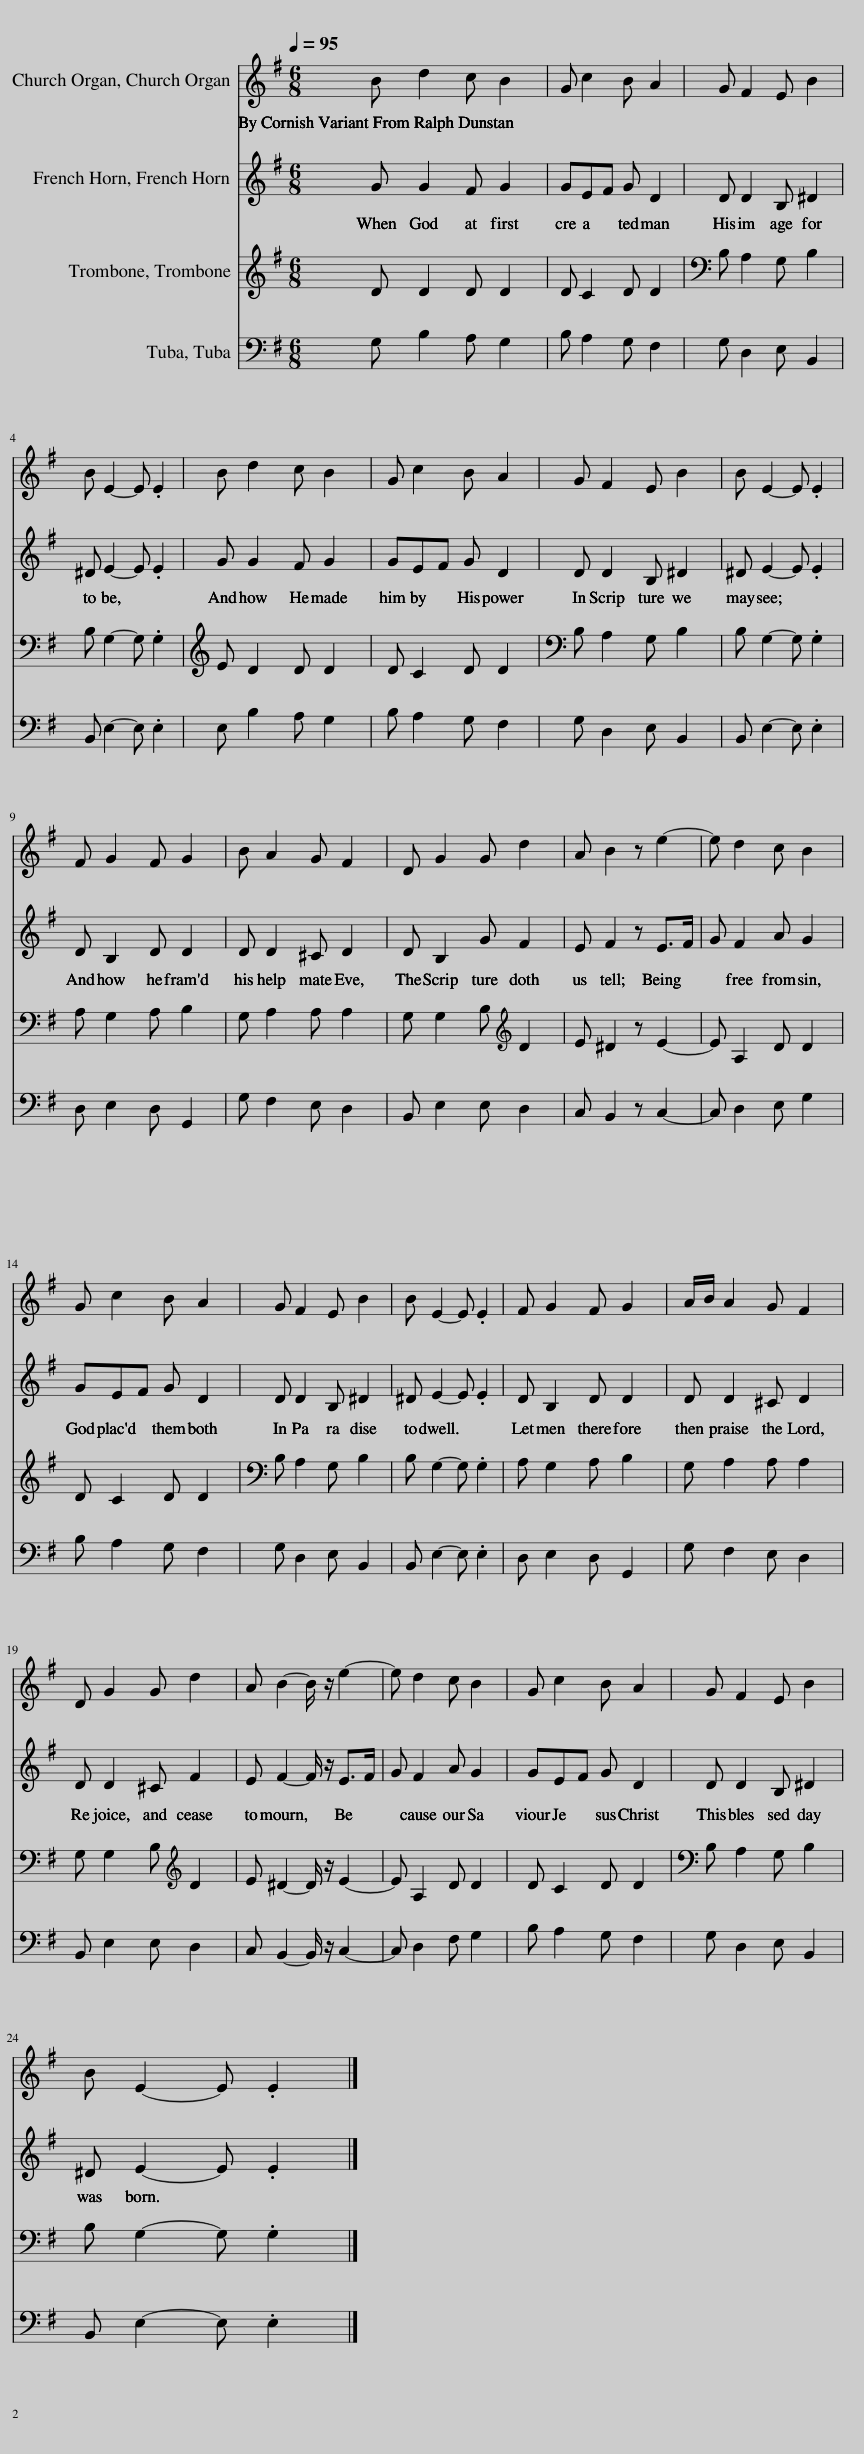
X:1
%%score 1 2 3 4
L:1/8
Q:1/4=95
M:6/8
I:linebreak $
K:G
V:1 treble
V:2 treble
V:3 treble
V:4 bass
V:1
 B d2 c B2 | G c2 B A2 | G F2 E B2 |$ B E2- E .E2 | B d2 c B2 | %5
 G c2 B A2 | G F2 E B2 | B E2- E .E2 |$ F G2 F G2 | B A2 G F2 | %10
 D G2 G d2 | A B2 z e2- | e d2 c B2 |$ G c2 B A2 | G F2 E B2 | %15
 B E2- E .E2 | F G2 F G2 | A/B/ A2 G F2 |$ D G2 G d2 | A B2- B/ z/ e2- | %20
 e d2 c B2 | G c2 B A2 | G F2 E B2 |$ B E2- E .E2 |] %24
V:2
 G G2 F G2 | GEF G D2 | D D2 B, ^D2 |$ ^D E2- E .E2 | G G2 F G2 | %5
 GEF G D2 | D D2 B, ^D2 | ^D E2- E .E2 |$ D B,2 D D2 | D D2 ^C D2 | %10
 D B,2 G F2 | E F2 z E>F | G F2 A G2 |$ GEF G D2 | D D2 B, ^D2 | %15
 ^D E2- E .E2 | D B,2 D D2 | D D2 ^C D2 |$ D D2 ^C F2 | E F2- F/ z/ E>F | %20
 G F2 A G2 | GEF G D2 | D D2 B, ^D2 |$ ^D E2- E .E2 |] %24
V:3
 D D2 D D2 | D C2 D D2 | B, A,2 G, B,2 |$ B, G,2- G, .G,2 | E D2 D D2 | %5
 D C2 D D2 | B, A,2 G, B,2 | B, G,2- G, .G,2 |$ A, G,2 A, B,2 | G, A,2 A, A,2 | %10
 G, G,2 B,[K:treble] D2 | E ^D2 z E2- | E A,2 D D2 |$ D C2 D D2 | B, A,2 G, B,2 | %15
 B, G,2- G, .G,2 | A, G,2 A, B,2 | G, A,2 A, A,2 |$ G, G,2 B,[K:treble] D2 | E ^D2- D/ z/ E2- | %20
 E A,2 D D2 | D C2 D D2 | B, A,2 G, B,2 |$ B, G,2- G, .G,2 |] %24
V:4
 G, B,2 A, G,2 | B, A,2 G, F,2 | G, D,2 E, B,,2 |$ B,, E,2- E, .E,2 | E, B,2 A, G,2 | %5
 B, A,2 G, F,2 | G, D,2 E, B,,2 | B,, E,2- E, .E,2 |$ D, E,2 D, G,,2 | G, F,2 E, D,2 | %10
 B,, E,2 E, D,2 | C, B,,2 z C,2- | C, D,2 E, G,2 |$ B, A,2 G, F,2 | G, D,2 E, B,,2 | %15
 B,, E,2- E, .E,2 | D, E,2 D, G,,2 | G, F,2 E, D,2 |$ B,, E,2 E, D,2 | C, B,,2- B,,/ z/ C,2- | %20
 C, D,2 F, G,2 | B, A,2 G, F,2 | G, D,2 E, B,,2 |$ B,, E,2- E, .E,2 |] %24
